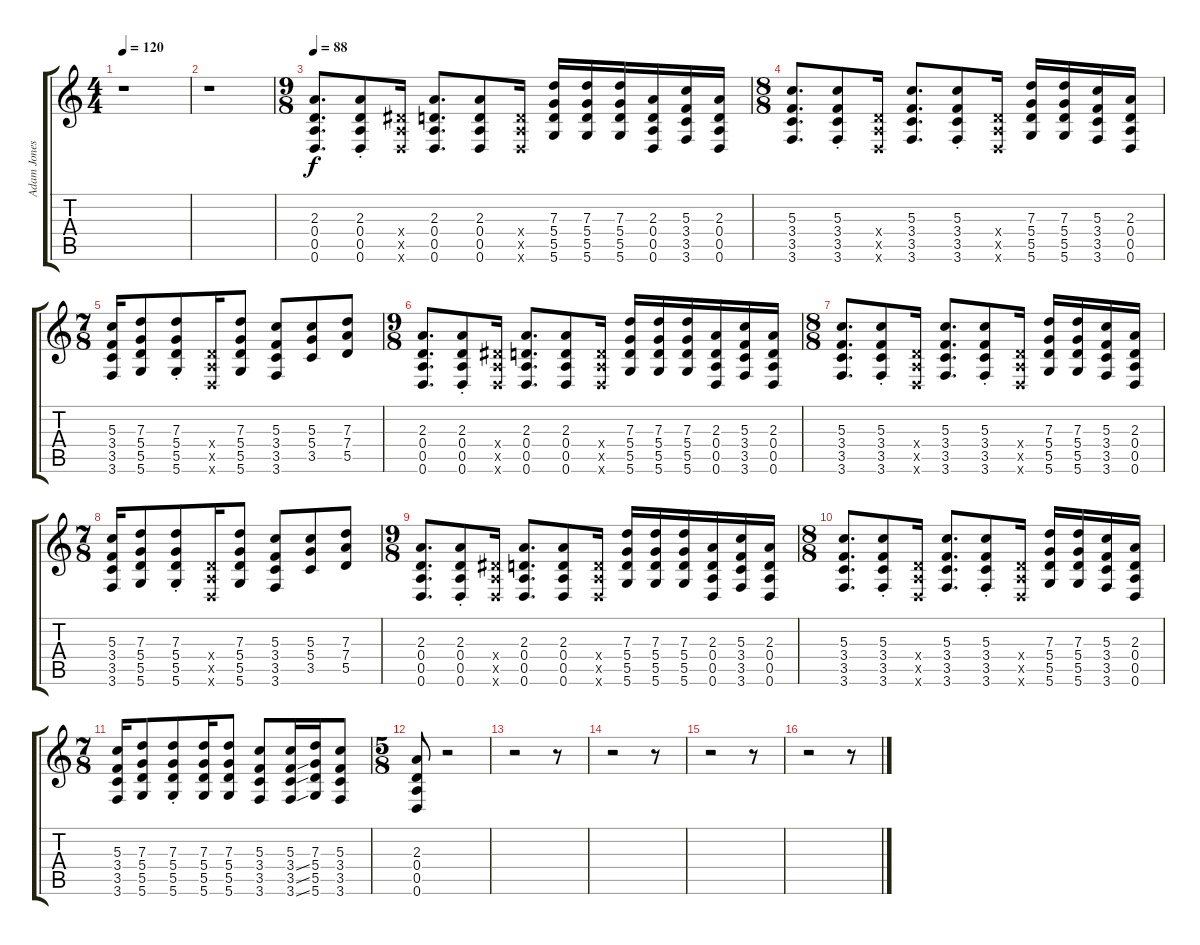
\track ("Adam Jones " "Adam Jones") {instrument distortionguitar}
\staff {score tabs}
\tuning (E4 B3 G3 D3 A2 D2) {hide}
\ts (4 4)
\tempo 120
\clef g2
\ks c
r.1{dy f} |
r.1 |
\ts (9 8)
\tempo 88
(2.3 0.4 0.5 0.6).8{d instrument distortionguitar} (2.3 0.4 0.5 0.6{st}).8 (1.4{x} 0.5{x} 0.6{x}).16 (2.3 0.4 0.5 0.6).8{d} (2.3 0.4 0.5 0.6).8 (0.4{x} 0.5{x} 0.6{x}).16 (7.3 5.4 5.5 5.6).16 (7.3 5.4 5.5 5.6).16 (7.3 5.4 5.5 5.6).16 (2.3 0.4 0.5 0.6).16 (5.3 3.4 3.5 3.6).16 (2.3 0.4 0.5 0.6).16 |
\ts (8 8)
(5.3 3.4 3.5 3.6).8{d} (5.3 3.4{st} 3.5 3.6).8 (0.4{x} 0.5{x} 0.6{x}).16 (5.3 3.4 3.5 3.6).8{d} (5.3 3.4 3.5 3.6{st}).8 (0.4{x} 0.5{x} 0.6{x}).16 (7.3 5.4 5.5 5.6).16 (7.3 5.4 5.5 5.6).16 (5.3 3.4 3.5 3.6).16 (2.3 0.4 0.5 0.6).16 |
\ts (7 8)
(5.3 3.4 3.5 3.6).16 (7.3 5.4 5.5 5.6).8 (7.3 5.4{st} 5.5 5.6).8 (0.4{x} 0.5{x} 0.6{x}).16 (7.3 5.4 5.5 5.6).8 (5.3 3.4 3.5 3.6).8 (5.3 5.4 3.5).8 (7.3 7.4 5.5).8 |
\ts (9 8)
(2.3 0.4 0.5 0.6).8{d} (2.3 0.4 0.5 0.6{st}).8 (1.4{x} 0.5{x} 0.6{x}).16 (2.3 0.4 0.5 0.6).8{d} (2.3 0.4 0.5 0.6).8 (0.4{x} 0.5{x} 0.6{x}).16 (7.3 5.4 5.5 5.6).16 (7.3 5.4 5.5 5.6).16 (7.3 5.4 5.5 5.6).16 (2.3 0.4 0.5 0.6).16 (5.3 3.4 3.5 3.6).16 (2.3 0.4 0.5 0.6).16 |
\ts (8 8)
(5.3 3.4 3.5 3.6).8{d} (5.3 3.4{st} 3.5 3.6).8 (0.4{x} 0.5{x} 0.6{x}).16 (5.3 3.4 3.5 3.6).8{d} (5.3 3.4 3.5 3.6{st}).8 (0.4{x} 0.5{x} 0.6{x}).16 (7.3 5.4 5.5 5.6).16 (7.3 5.4 5.5 5.6).16 (5.3 3.4 3.5 3.6).16 (2.3 0.4 0.5 0.6).16 |
\ts (7 8)
(5.3 3.4 3.5 3.6).16 (7.3 5.4 5.5 5.6).8 (7.3 5.4{st} 5.5 5.6).8 (0.4{x} 0.5{x} 0.6{x}).16 (7.3 5.4 5.5 5.6).8 (5.3 3.4 3.5 3.6).8 (5.3 5.4 3.5).8 (7.3 7.4 5.5).8 |
\ts (9 8)
(2.3 0.4 0.5 0.6).8{d} (2.3 0.4 0.5 0.6{st}).8 (1.4{x} 0.5{x} 0.6{x}).16 (2.3 0.4 0.5 0.6).8{d} (2.3 0.4 0.5 0.6).8 (0.4{x} 0.5{x} 0.6{x}).16 (7.3 5.4 5.5 5.6).16 (7.3 5.4 5.5 5.6).16 (7.3 5.4 5.5 5.6).16 (2.3 0.4 0.5 0.6).16 (5.3 3.4 3.5 3.6).16 (2.3 0.4 0.5 0.6).16 |
\ts (8 8)
(5.3 3.4 3.5 3.6).8{d} (5.3 3.4{st} 3.5 3.6).8 (0.4{x} 0.5{x} 0.6{x}).16 (5.3 3.4 3.5 3.6).8{d} (5.3 3.4 3.5 3.6{st}).8 (0.4{x} 0.5{x} 0.6{x}).16 (7.3 5.4 5.5 5.6).16 (7.3 5.4 5.5 5.6).16 (5.3 3.4 3.5 3.6).16 (2.3 0.4 0.5 0.6).16 |
\ts (7 8)
(5.3 3.4 3.5 3.6).16 (7.3 5.4 5.5 5.6).8 (7.3 5.4{st} 5.5 5.6).8 (7.3 5.4 5.5 5.6).16 (7.3 5.4 5.5 5.6).8 (5.3 3.4 3.5 3.6).8 (5.3 3.4{ss} 3.5{ss} 3.6{ss}).16 (7.3 5.4 5.5 5.6).16 (5.3 3.4 3.5 3.6).8 |
\ts (5 8)
(2.3 0.4 0.5 0.6).8 r.2 |
r.2 r.8 |
r.2 r.8 |
r.2 r.8 |
r.2 r.8
